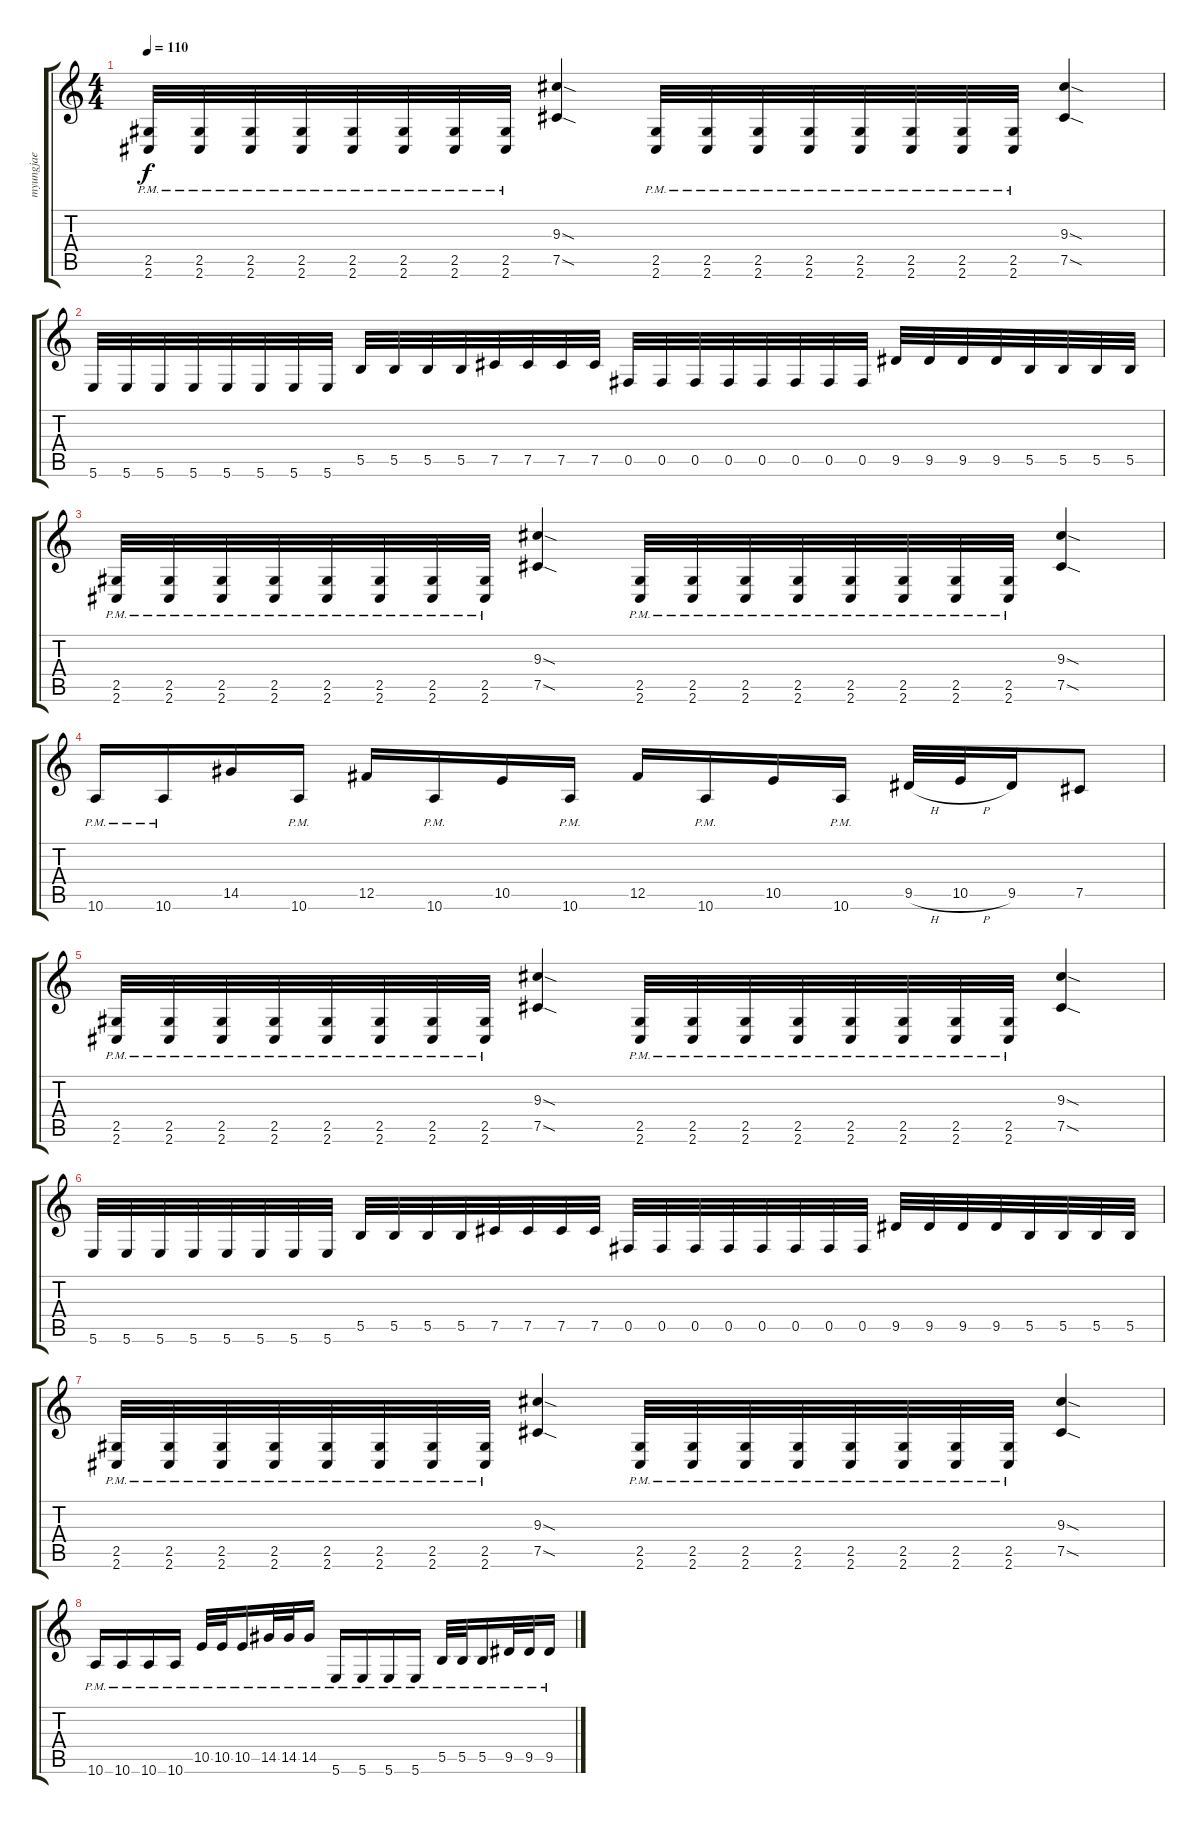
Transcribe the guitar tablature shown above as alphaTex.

\track ("myungjae" "myungjae") {instrument distortionguitar}
\staff {score tabs}
\tuning (Db4 Ab3 E3 B2 Gb2 B1) {hide}
\ts (4 4)
\tempo 110
\clef g2
\ks c
(2.5{pm} 2.6{pm}).32{dy f} (2.5{pm} 2.6{pm}).32 (2.5{pm} 2.6{pm}).32 (2.5{pm} 2.6{pm}).32 (2.5{pm} 2.6{pm}).32 (2.5{pm} 2.6{pm}).32 (2.5{pm} 2.6{pm}).32 (2.5{pm} 2.6{pm}).32 (9.3{sod} 7.5{sod}).4 (2.5{pm} 2.6{pm}).32 (2.5{pm} 2.6{pm}).32 (2.5{pm} 2.6{pm}).32 (2.5{pm} 2.6{pm}).32 (2.5{pm} 2.6{pm}).32 (2.5{pm} 2.6{pm}).32 (2.5{pm} 2.6{pm}).32 (2.5{pm} 2.6{pm}).32 (9.3{sod} 7.5{sod}).4 |
5.6.32 5.6.32 5.6.32 5.6.32 5.6.32 5.6.32 5.6.32 5.6.32 5.5.32 5.5.32 5.5.32 5.5.32 7.5.32 7.5.32 7.5.32 7.5.32 0.5.32 0.5.32 0.5.32 0.5.32 0.5.32 0.5.32 0.5.32 0.5.32 9.5.32 9.5.32 9.5.32 9.5.32 5.5.32 5.5.32 5.5.32 5.5.32 |
(2.5{pm} 2.6{pm}).32 (2.5{pm} 2.6{pm}).32 (2.5{pm} 2.6{pm}).32 (2.5{pm} 2.6{pm}).32 (2.5{pm} 2.6{pm}).32 (2.5{pm} 2.6{pm}).32 (2.5{pm} 2.6{pm}).32 (2.5{pm} 2.6{pm}).32 (9.3{sod} 7.5{sod}).4 (2.5{pm} 2.6{pm}).32 (2.5{pm} 2.6{pm}).32 (2.5{pm} 2.6{pm}).32 (2.5{pm} 2.6{pm}).32 (2.5{pm} 2.6{pm}).32 (2.5{pm} 2.6{pm}).32 (2.5{pm} 2.6{pm}).32 (2.5{pm} 2.6{pm}).32 (9.3{sod} 7.5{sod}).4 |
10.6{pm}.16 10.6{pm}.16 14.5.16 10.6{pm}.16 12.5.16 10.6{pm}.16 10.5.16 10.6{pm}.16 12.5.16 10.6{pm}.16 10.5.16 10.6{pm}.16 9.5{h}.32 10.5{h}.32 9.5.16 7.5.8 |
(2.5{pm} 2.6{pm}).32 (2.5{pm} 2.6{pm}).32 (2.5{pm} 2.6{pm}).32 (2.5{pm} 2.6{pm}).32 (2.5{pm} 2.6{pm}).32 (2.5{pm} 2.6{pm}).32 (2.5{pm} 2.6{pm}).32 (2.5{pm} 2.6{pm}).32 (9.3{sod} 7.5{sod}).4 (2.5{pm} 2.6{pm}).32 (2.5{pm} 2.6{pm}).32 (2.5{pm} 2.6{pm}).32 (2.5{pm} 2.6{pm}).32 (2.5{pm} 2.6{pm}).32 (2.5{pm} 2.6{pm}).32 (2.5{pm} 2.6{pm}).32 (2.5{pm} 2.6{pm}).32 (9.3{sod} 7.5{sod}).4 |
5.6.32 5.6.32 5.6.32 5.6.32 5.6.32 5.6.32 5.6.32 5.6.32 5.5.32 5.5.32 5.5.32 5.5.32 7.5.32 7.5.32 7.5.32 7.5.32 0.5.32 0.5.32 0.5.32 0.5.32 0.5.32 0.5.32 0.5.32 0.5.32 9.5.32 9.5.32 9.5.32 9.5.32 5.5.32 5.5.32 5.5.32 5.5.32 |
(2.5{pm} 2.6{pm}).32 (2.5{pm} 2.6{pm}).32 (2.5{pm} 2.6{pm}).32 (2.5{pm} 2.6{pm}).32 (2.5{pm} 2.6{pm}).32 (2.5{pm} 2.6{pm}).32 (2.5{pm} 2.6{pm}).32 (2.5{pm} 2.6{pm}).32 (9.3{sod} 7.5{sod}).4 (2.5{pm} 2.6{pm}).32 (2.5{pm} 2.6{pm}).32 (2.5{pm} 2.6{pm}).32 (2.5{pm} 2.6{pm}).32 (2.5{pm} 2.6{pm}).32 (2.5{pm} 2.6{pm}).32 (2.5{pm} 2.6{pm}).32 (2.5{pm} 2.6{pm}).32 (9.3{sod} 7.5{sod}).4 |
10.6{pm}.16 10.6{pm}.16 10.6{pm}.16 10.6{pm}.16 10.5{pm}.32 10.5{pm}.32 10.5{pm}.16 14.5{pm}.32 14.5{pm}.32 14.5{pm}.16 5.6{pm}.16 5.6{pm}.16 5.6{pm}.16 5.6{pm}.16 5.5{pm}.32 5.5{pm}.32 5.5{pm}.16 9.5{pm}.32 9.5{pm}.32 9.5{pm}.16
